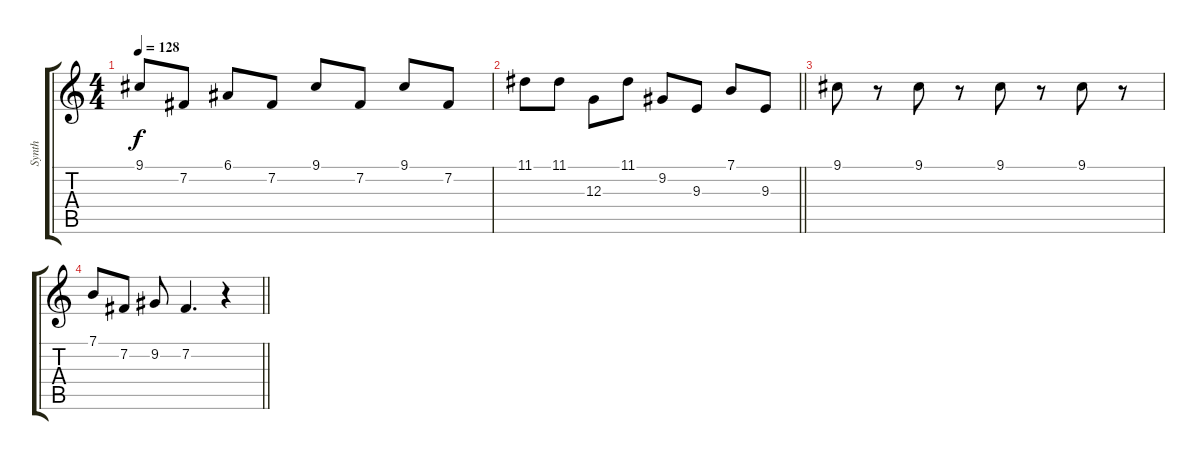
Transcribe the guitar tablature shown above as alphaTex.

\track ("Synth" "Synth") {instrument lead2sawtooth}
\staff {score tabs}
\tuning (E4 B3 G3 D3 A2 E2) {hide}
\ts (4 4)
\tempo 128
\clef g2
\ks c
9.1.8{dy f} 7.2.8 6.1.8 7.2.8 9.1.8 7.2.8 9.1.8 7.2.8 |
\barLineRight lightlight
11.1.8 11.1.8 12.3.8 11.1.8 9.2.8 9.3.8 7.1.8 9.3.8 |
9.1.8 r.8 9.1.8 r.8 9.1.8 r.8 9.1.8 r.8 |
\barLineRight lightlight
7.1.8 7.2.8 9.2.8 7.2.4{d} r.4
